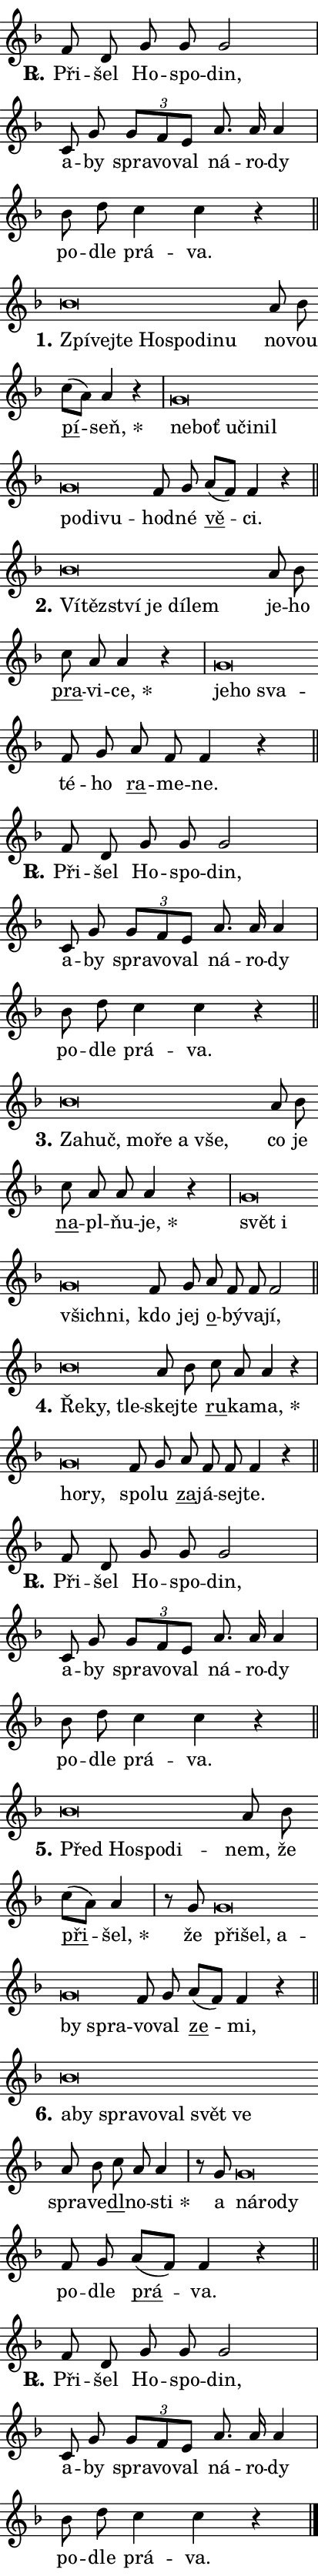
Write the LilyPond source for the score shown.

\version "2.22.1"
\header { tagline = "" }
\paper {
  indent = 0\cm
  top-margin = 0\cm
  right-margin = 0\cm
  bottom-margin = 0\cm
  left-margin = 0\cm
  paper-width = 7\cm
  page-breaking = #ly:one-page-breaking
  system-system-spacing.basic-distance = #11
  score-system-spacing.basic-distance = #11.3
  ragged-last = ##f
}


%% Author: Thomas Morley
%% https://lists.gnu.org/archive/html/lilypond-user/2020-05/msg00002.html
#(define (line-position grob)
"Returns position of @var[grob} in current system:
   @code{'start}, if at first time-step
   @code{'end}, if at last time-step
   @code{'middle} otherwise
"
  (let* ((col (ly:item-get-column grob))
         (ln (ly:grob-object col 'left-neighbor))
         (rn (ly:grob-object col 'right-neighbor))
         (col-to-check-left (if (ly:grob? ln) ln col))
         (col-to-check-right (if (ly:grob? rn) rn col))
         (break-dir-left
           (and
             (ly:grob-property col-to-check-left 'non-musical #f)
             (ly:item-break-dir col-to-check-left)))
         (break-dir-right
           (and
             (ly:grob-property col-to-check-right 'non-musical #f)
             (ly:item-break-dir col-to-check-right))))
        (cond ((eqv? 1 break-dir-left) 'start)
              ((eqv? -1 break-dir-right) 'end)
              (else 'middle))))

#(define (tranparent-at-line-position vctor)
  (lambda (grob)
  "Relying on @code{line-position} select the relevant enry from @var{vctor}.
Used to determine transparency,"
    (case (line-position grob)
      ((end) (not (vector-ref vctor 0)))
      ((middle) (not (vector-ref vctor 1)))
      ((start) (not (vector-ref vctor 2))))))

noteHeadBreakVisibility =
#(define-music-function (break-visibility)(vector?)
"Makes @code{NoteHead}s transparent relying on @var{break-visibility}"
#{
  \override NoteHead.transparent =
    #(tranparent-at-line-position break-visibility)
#})

#(define delete-ledgers-for-transparent-note-heads
  (lambda (grob)
    "Reads whether a @code{NoteHead} is transparent.
If so this @code{NoteHead} is removed from @code{'note-heads} from
@var{grob}, which is supposed to be @code{LedgerLineSpanner}.
As a result ledgers are not printed for this @code{NoteHead}"
    (let* ((nhds-array (ly:grob-object grob 'note-heads))
           (nhds-list
             (if (ly:grob-array? nhds-array)
                 (ly:grob-array->list nhds-array)
                 '()))
           ;; Relies on the transparent-property being done before
           ;; Staff.LedgerLineSpanner.after-line-breaking is executed.
           ;; This is fragile ...
           (to-keep
             (remove
               (lambda (nhd)
                 (ly:grob-property nhd 'transparent #f))
               nhds-list)))
      ;; TODO find a better method to iterate over grob-arrays, similiar
      ;; to filter/remove etc for lists
      ;; For now rebuilt from scratch
      (set! (ly:grob-object grob 'note-heads)  '())
      (for-each
        (lambda (nhd)
          (ly:pointer-group-interface::add-grob grob 'note-heads nhd))
        to-keep))))

hideNotes = {
  \noteHeadBreakVisibility #begin-of-line-visible
}
unHideNotes = {
  \noteHeadBreakVisibility #all-visible
}

% work-around for resetting accidentals
% https://lilypond.org/doc/v2.23/Documentation/notation/displaying-rhythms#unmetered-music
cadenzaMeasure = {
  \cadenzaOff
  \partial 1024 s1024
  \cadenzaOn
}

#(define-markup-command (accent layout props text) (markup?)
  "Underline accented syllable"
  (interpret-markup layout props
    #{\markup \override #'(offset . 4.3) \underline { #text }#}))

responsum = \markup \concat {
  "R" \hspace #-1.05 \path #0.1 #'((moveto 0 0.07) (lineto 0.9 0.8)) \hspace #0.05 "."
}

\layout {
    \context {
        \Staff
        \remove "Time_signature_engraver"
        \override LedgerLineSpanner.after-line-breaking = #delete-ledgers-for-transparent-note-heads
    }
    \context {
        \Voice {
            \override NoteHead.output-attributes = #'((class . "notehead"))
            \override Hairpin.height = #0.55
        }
    }
    \context {
        \Lyrics {
            \override StanzaNumber.output-attributes = #'((class . "stanzanumber"))
            \override LyricSpace.minimum-distance = #0.9
            \override LyricText.font-name = #"TeX Gyre Schola"
            \override LyricText.font-size = 1
            \override StanzaNumber.font-name = #"TeX Gyre Schola Bold"
            \override StanzaNumber.font-size = 1
        }
    }
}

% magnetic-lyrics.ily
%
%   written by
%     Jean Abou Samra <jean@abou-samra.fr>
%     Werner Lemberg <wl@gnu.org>
%
%   adapted by
%     Jiri Hon <jiri.hon@gmail.com>
%
% Version 2022-Apr-15

% https://www.mail-archive.com/lilypond-user@gnu.org/msg149350.html

#(define (Left_hyphen_pointer_engraver context)
   "Collect syllable-hyphen-syllable occurrences in lyrics and store
them in properties.  This engraver only looks to the left.  For
example, if the lyrics input is @code{foo -- bar}, it does the
following.

@itemize @bullet
@item
Set the @code{text} property of the @code{LyricHyphen} grob between
@q{foo} and @q{bar} to @code{foo}.

@item
Set the @code{left-hyphen} property of the @code{LyricText} grob with
text @q{foo} to the @code{LyricHyphen} grob between @q{foo} and
@q{bar}.
@end itemize

Use this auxiliary engraver in combination with the
@code{lyric-@/text::@/apply-@/magnetic-@/offset!} hook."
   (let ((hyphen #f)
         (text #f))
     (make-engraver
      (acknowledgers
       ((lyric-syllable-interface engraver grob source-engraver)
        (set! text grob)))
      (end-acknowledgers
       ((lyric-hyphen-interface engraver grob source-engraver)
        ;(when (not (grob::has-interface grob 'lyric-space-interface))
          (set! hyphen grob)));)
      ((stop-translation-timestep engraver)
       (when (and text hyphen)
         (ly:grob-set-object! text 'left-hyphen hyphen))
       (set! text #f)
       (set! hyphen #f)))))

#(define (lyric-text::apply-magnetic-offset! grob)
   "If the space between two syllables is less than the value in
property @code{LyricText@/.details@/.squash-threshold}, move the right
syllable to the left so that it gets concatenated with the left
syllable.

Use this function as a hook for
@code{LyricText@/.after-@/line-@/breaking} if the
@code{Left_@/hyphen_@/pointer_@/engraver} is active."
   (let ((hyphen (ly:grob-object grob 'left-hyphen #f)))
     (when hyphen
       (let ((left-text (ly:spanner-bound hyphen LEFT)))
         (when (grob::has-interface left-text 'lyric-syllable-interface)
           (let* ((common (ly:grob-common-refpoint grob left-text X))
                  (this-x-ext (ly:grob-extent grob common X))
                  (left-x-ext
                   (begin
                     ;; Trigger magnetism for left-text.
                     (ly:grob-property left-text 'after-line-breaking)
                     (ly:grob-extent left-text common X)))
                  ;; `delta` is the gap width between two syllables.
                  (delta (- (interval-start this-x-ext)
                            (interval-end left-x-ext)))
                  (details (ly:grob-property grob 'details))
                  (threshold (assoc-get 'squash-threshold details 0.2)))
             (when (< delta threshold)
               (let* (;; We have to manipulate the input text so that
                      ;; ligatures crossing syllable boundaries are not
                      ;; disabled.  For languages based on the Latin
                      ;; script this is essentially a beautification.
                      ;; However, for non-Western scripts it can be a
                      ;; necessity.
                      (lt (ly:grob-property left-text 'text))
                      (rt (ly:grob-property grob 'text))
                      (is-space (grob::has-interface hyphen 'lyric-space-interface))
                      (space (if is-space " " ""))
                      (space-markup (grob-interpret-markup grob " "))
                      (space-size (interval-length (ly:stencil-extent space-markup X)))
                      (extra-delta (if is-space space-size 0))
                      ;; Append new syllable.
                      (ltrt-space (if (and (string? lt) (string? rt))
                                (string-append lt space rt)
                                (make-concat-markup (list lt space rt))))
                      ;; Right-align `ltrt` to the right side.
                      (ltrt-space-markup (grob-interpret-markup
                               grob
                               (make-translate-markup
                                (cons (interval-length this-x-ext) 0)
                                (make-right-align-markup ltrt-space)))))
                 (begin
                   ;; Don't print `left-text`.
                   (ly:grob-set-property! left-text 'stencil #f)
                   ;; Set text and stencil (which holds all collected
                   ;; syllables so far) and shift it to the left.
                   (ly:grob-set-property! grob 'text ltrt-space)
                   (ly:grob-set-property! grob 'stencil ltrt-space-markup)
                   (ly:grob-translate-axis! grob (- (- delta extra-delta)) X))))))))))


#(define (lyric-hyphen::displace-bounds-first grob)
   ;; Make very sure this callback isn't triggered too early.
   (let ((left (ly:spanner-bound grob LEFT))
         (right (ly:spanner-bound grob RIGHT)))
     (ly:grob-property left 'after-line-breaking)
     (ly:grob-property right 'after-line-breaking)
     (ly:lyric-hyphen::print grob)))

squashThreshold = #0.4

\layout {
  \context {
    \Lyrics
    \consists #Left_hyphen_pointer_engraver
    \override LyricText.after-line-breaking =
      #lyric-text::apply-magnetic-offset!
    \override LyricHyphen.stencil = #lyric-hyphen::displace-bounds-first
    \override LyricText.details.squash-threshold = \squashThreshold
    \override LyricHyphen.minimum-distance = 0
    \override LyricHyphen.minimum-length = \squashThreshold
  }
}

squash = \override LyricText.details.squash-threshold = 9999
unSquash = \override LyricText.details.squash-threshold = \squashThreshold

left = \override LyricText.self-alignment-X = #LEFT
unLeft = \revert LyricText.self-alignment-X

starOffset = #(lambda (grob) 
                (let ((x_offset (ly:self-alignment-interface::aligned-on-x-parent grob)))
                  (if (= x_offset 0) 0 (+ x_offset 1.2))))

star = #(define-music-function (syllable)(string?)
"Append star separator at the end of a syllable"
#{
  \once \override LyricText.X-offset = #starOffset
  \lyricmode { \markup {
    #syllable
    \override #'((font-name . "TeX Gyre Schola Bold")) \hspace #0.2 \lower #0.65 \larger "*"
  } }
#})

starAccent = #(define-music-function (syllable)(string?)
"Append star separator at the end of a syllable and make accent"
#{
  \once \override LyricText.X-offset = #starOffset
  \lyricmode { \markup {
    \accent #syllable
    \override #'((font-name . "TeX Gyre Schola Bold")) \hspace #0.2 \lower #0.65 \larger "*"
  } }
#})

breath = #(define-music-function (syllable)(string?)
"Append breathing indicator at the end of a syllable"
#{
  \lyricmode { \markup { #syllable "+" } }
#})

optionalBreath = #(define-music-function (syllable)(string?)
"Append optional breathing indicator at the end of a syllable"
#{
  \lyricmode { \markup { #syllable "(+)" } }
#})


\score {
    <<
        \new Voice = "melody" { \cadenzaOn \key f \major \relative { f'8 d g g g2 \cadenzaMeasure \bar "|" c,8 g' \tuplet 3/2 { g[ f e] } a8. a16 a4 \cadenzaMeasure \bar "|" bes8 d c4 c r \cadenzaMeasure \bar "||" \break } }
        \new Lyrics \lyricsto "melody" { \lyricmode { \set stanza = \responsum
Při -- šel Ho -- spo -- din, a -- by spra -- vo -- val ná -- ro -- dy po -- dle prá -- va. } }
    >>
    \layout {}
}

\score {
    <<
        \new Voice = "melody" { \cadenzaOn \key f \major \relative { bes'\breve*1/16 \hideNotes \breve*1/16 \bar "" \breve*1/16 \bar "" \breve*1/16 \bar "" \breve*1/16 \bar "" \breve*1/16 \breve*1/16 \bar "" \unHideNotes a8 bes \bar "" c[( a)] a4 r \cadenzaMeasure \bar "|" g\breve*1/16 \hideNotes \breve*1/16 \bar "" \breve*1/16 \bar "" \breve*1/16 \bar "" \breve*1/16 \bar "" \breve*1/16 \bar "" \breve*1/16 \breve*1/16 \bar "" \unHideNotes f8 g \bar "" a[( f)] f4 r \cadenzaMeasure \bar "||" \break } }
        \new Lyrics \lyricsto "melody" { \lyricmode { \set stanza = "1."
\left Zpí -- \squash vej -- te Ho -- spo -- di -- nu \unLeft \unSquash no -- vou \markup \accent pí -- \star seň, \left ne -- \squash boť u -- či -- nil po -- di -- vu -- \unLeft \unSquash hod -- né \markup \accent vě -- ci. } }
    >>
    \layout {}
}

\score {
    <<
        \new Voice = "melody" { \cadenzaOn \key f \major \relative { bes'\breve*1/16 \hideNotes \breve*1/16 \bar "" \breve*1/16 \bar "" \breve*1/16 \bar "" \breve*1/16 \breve*1/16 \bar "" \unHideNotes a8 bes \bar "" c a a4 r \cadenzaMeasure \bar "|" g\breve*1/16 \hideNotes \breve*1/16 \breve*1/16 \bar "" \unHideNotes f8 g \bar "" a f f4 r \cadenzaMeasure \bar "||" \break } }
        \new Lyrics \lyricsto "melody" { \lyricmode { \set stanza = "2."
\left Ví -- \squash těz -- ství je dí -- lem \unLeft \unSquash je -- ho \markup \accent pra -- vi -- \star ce, \left je -- \squash ho sva -- \unLeft \unSquash té -- ho \markup \accent ra -- me -- ne. } }
    >>
    \layout {}
}

\score {
    <<
        \new Voice = "melody" { \cadenzaOn \key f \major \relative { f'8 d g g g2 \cadenzaMeasure \bar "|" c,8 g' \tuplet 3/2 { g[ f e] } a8. a16 a4 \cadenzaMeasure \bar "|" bes8 d c4 c r \cadenzaMeasure \bar "||" \break } }
        \new Lyrics \lyricsto "melody" { \lyricmode { \set stanza = \responsum
Při -- šel Ho -- spo -- din, a -- by spra -- vo -- val ná -- ro -- dy po -- dle prá -- va. } }
    >>
    \layout {}
}

\score {
    <<
        \new Voice = "melody" { \cadenzaOn \key f \major \relative { bes'\breve*1/16 \hideNotes \breve*1/16 \bar "" \breve*1/16 \bar "" \breve*1/16 \bar "" \breve*1/16 \breve*1/16 \bar "" \unHideNotes a8 bes \bar "" c a a a4 r \cadenzaMeasure \bar "|" g\breve*1/16 \hideNotes \breve*1/16 \bar "" \breve*1/16 \breve*1/16 \bar "" \unHideNotes f8 g \bar "" a f f f2 \cadenzaMeasure \bar "||" \break } }
        \new Lyrics \lyricsto "melody" { \lyricmode { \set stanza = "3."
\left Za -- \squash huč, mo -- ře a vše, \unLeft \unSquash co je \markup \accent na -- pl -- ňu -- \star je, \left svět \squash i všich -- ni, \unLeft \unSquash kdo jej \markup \accent o -- bý -- va -- jí, } }
    >>
    \layout {}
}

\score {
    <<
        \new Voice = "melody" { \cadenzaOn \key f \major \relative { bes'\breve*1/16 \hideNotes \breve*1/16 \breve*1/16 \bar "" \unHideNotes a8 bes \bar "" c a a4 r \cadenzaMeasure \bar "|" g\breve*1/16 \hideNotes \breve*1/16 \bar "" \unHideNotes f8 g \bar "" a f f f4 r \cadenzaMeasure \bar "||" \break } }
        \new Lyrics \lyricsto "melody" { \lyricmode { \set stanza = "4."
\left Ře -- \squash ky, tle -- \unLeft \unSquash skej -- te \markup \accent ru -- ka -- \star ma, \left ho -- \squash ry, \unLeft \unSquash spo -- lu \markup \accent za -- já -- sej -- te. } }
    >>
    \layout {}
}

\score {
    <<
        \new Voice = "melody" { \cadenzaOn \key f \major \relative { f'8 d g g g2 \cadenzaMeasure \bar "|" c,8 g' \tuplet 3/2 { g[ f e] } a8. a16 a4 \cadenzaMeasure \bar "|" bes8 d c4 c r \cadenzaMeasure \bar "||" \break } }
        \new Lyrics \lyricsto "melody" { \lyricmode { \set stanza = \responsum
Při -- šel Ho -- spo -- din, a -- by spra -- vo -- val ná -- ro -- dy po -- dle prá -- va. } }
    >>
    \layout {}
}

\score {
    <<
        \new Voice = "melody" { \cadenzaOn \key f \major \relative { bes'\breve*1/16 \hideNotes \breve*1/16 \bar "" \breve*1/16 \breve*1/16 \bar "" \unHideNotes a8 bes \bar "" c[( a)] a4 \cadenzaMeasure \bar "|" r8 g8 g\breve*1/16 \hideNotes \breve*1/16 \bar "" \breve*1/16 \bar "" \breve*1/16 \breve*1/16 \bar "" \unHideNotes f8 g \bar "" a[( f)] f4 r \cadenzaMeasure \bar "||" \break } }
        \new Lyrics \lyricsto "melody" { \lyricmode { \set stanza = "5."
\left Před \squash Ho -- spo -- di -- \unLeft \unSquash nem, že \markup \accent při -- \star šel, že \left při -- \squash šel, a -- by spra -- \unLeft \unSquash vo -- val \markup \accent ze -- mi, } }
    >>
    \layout {}
}

\score {
    <<
        \new Voice = "melody" { \cadenzaOn \key f \major \relative { bes'\breve*1/16 \hideNotes \breve*1/16 \bar "" \breve*1/16 \bar "" \breve*1/16 \bar "" \breve*1/16 \bar "" \breve*1/16 \breve*1/16 \bar "" \unHideNotes a8 bes \bar "" c a a4 \cadenzaMeasure \bar "|" r8 g8 g\breve*1/16 \hideNotes \breve*1/16 \breve*1/16 \bar "" \unHideNotes f8 g \bar "" a[( f)] f4 r \cadenzaMeasure \bar "||" \break } }
        \new Lyrics \lyricsto "melody" { \lyricmode { \set stanza = "6."
\left a -- \squash by spra -- vo -- val svět ve \unLeft \unSquash spra -- ve -- \markup \accent dl -- no -- \star sti a \left ná -- \squash ro -- dy \unLeft \unSquash po -- dle \markup \accent prá -- va. } }
    >>
    \layout {}
}

\score {
    <<
        \new Voice = "melody" { \cadenzaOn \key f \major \relative { f'8 d g g g2 \cadenzaMeasure \bar "|" c,8 g' \tuplet 3/2 { g[ f e] } a8. a16 a4 \cadenzaMeasure \bar "|" bes8 d c4 c r \cadenzaMeasure \bar "||" \break } \bar "|." }
        \new Lyrics \lyricsto "melody" { \lyricmode { \set stanza = \responsum
Při -- šel Ho -- spo -- din, a -- by spra -- vo -- val ná -- ro -- dy po -- dle prá -- va. } }
    >>
    \layout {}
}
